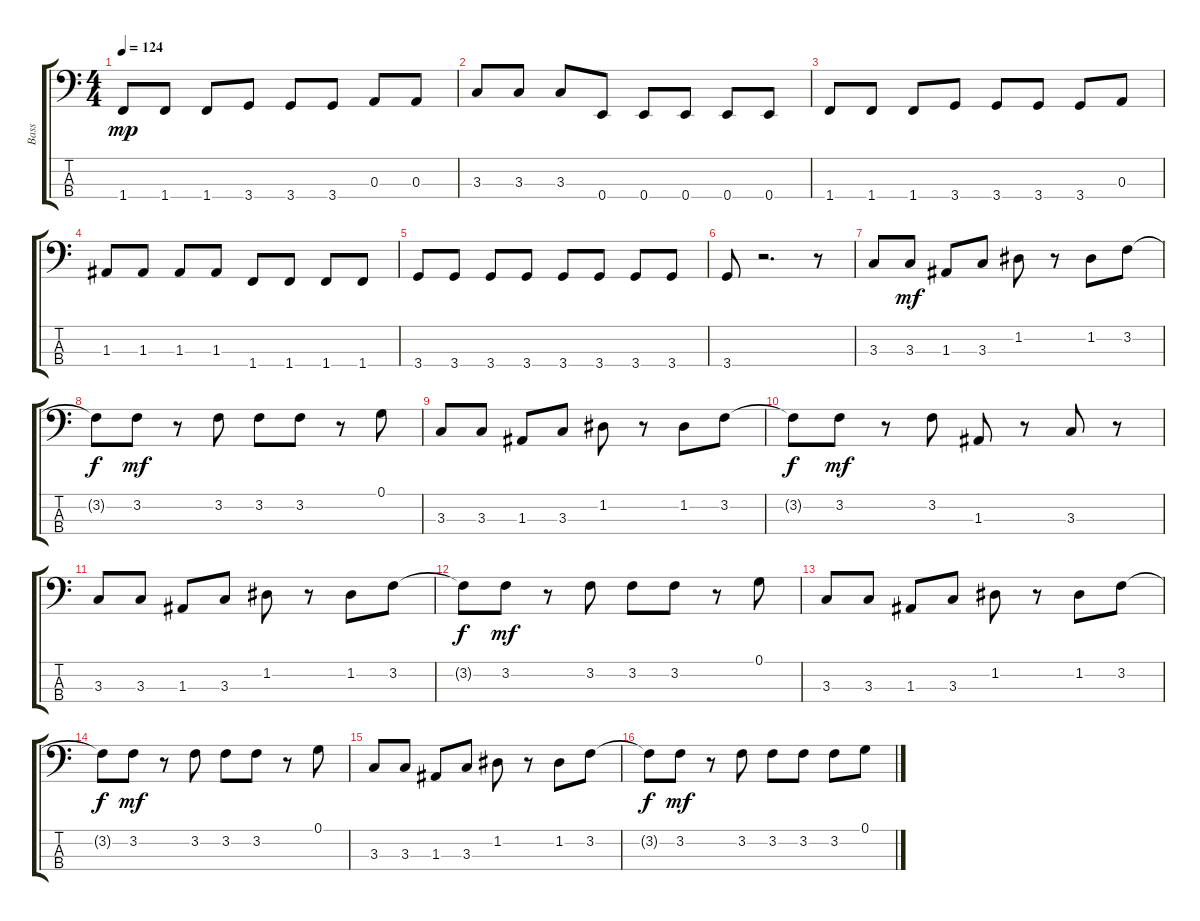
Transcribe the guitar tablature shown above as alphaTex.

\track ("Bass" "Bass") {instrument electricbassfinger}
\staff {score tabs}
\tuning (G2 D2 A1 E1) {hide}
\ts (4 4)
\tempo 124
\clef f4
\ks c
1.4.8{dy mp} 1.4.8 1.4.8 3.4.8 3.4.8 3.4.8 0.3.8 0.3.8 |
3.3.8 3.3.8 3.3.8 0.4.8 0.4.8 0.4.8 0.4.8 0.4.8 |
1.4.8 1.4.8 1.4.8 3.4.8 3.4.8 3.4.8 3.4.8 0.3.8 |
1.3.8 1.3.8 1.3.8 1.3.8 1.4.8 1.4.8 1.4.8 1.4.8 |
3.4.8 3.4.8 3.4.8 3.4.8 3.4.8 3.4.8 3.4.8 3.4.8 |
3.4.8 r.2{d} r.8 |
3.3.8{volume 12 instrument synthbass2} 3.3.8{dy mf} 1.3.8{volume 12} 3.3.8 1.2.8 r.8 1.2.8 3.2.8 |
3.2{t}.8{dy f} 3.2.8{dy mf} r.8 3.2.8 3.2.8 3.2.8 r.8 0.1.8 |
3.3.8 3.3.8 1.3.8 3.3.8 1.2.8 r.8 1.2.8 3.2.8 |
3.2{t}.8{dy f} 3.2.8{dy mf} r.8 3.2.8 1.3.8 r.8 3.3.8 r.8 |
3.3.8 3.3.8 1.3.8 3.3.8 1.2.8 r.8 1.2.8 3.2.8 |
3.2{t}.8{dy f} 3.2.8{dy mf} r.8 3.2.8 3.2.8 3.2.8 r.8 0.1.8 |
3.3.8 3.3.8 1.3.8 3.3.8 1.2.8 r.8 1.2.8 3.2.8 |
3.2{t}.8{dy f} 3.2.8{dy mf} r.8 3.2.8 3.2.8 3.2.8 r.8 0.1.8 |
3.3.8 3.3.8 1.3.8 3.3.8 1.2.8 r.8 1.2.8 3.2.8 |
3.2{t}.8{dy f} 3.2.8{dy mf} r.8 3.2.8 3.2.8 3.2.8 3.2.8 0.1.8
